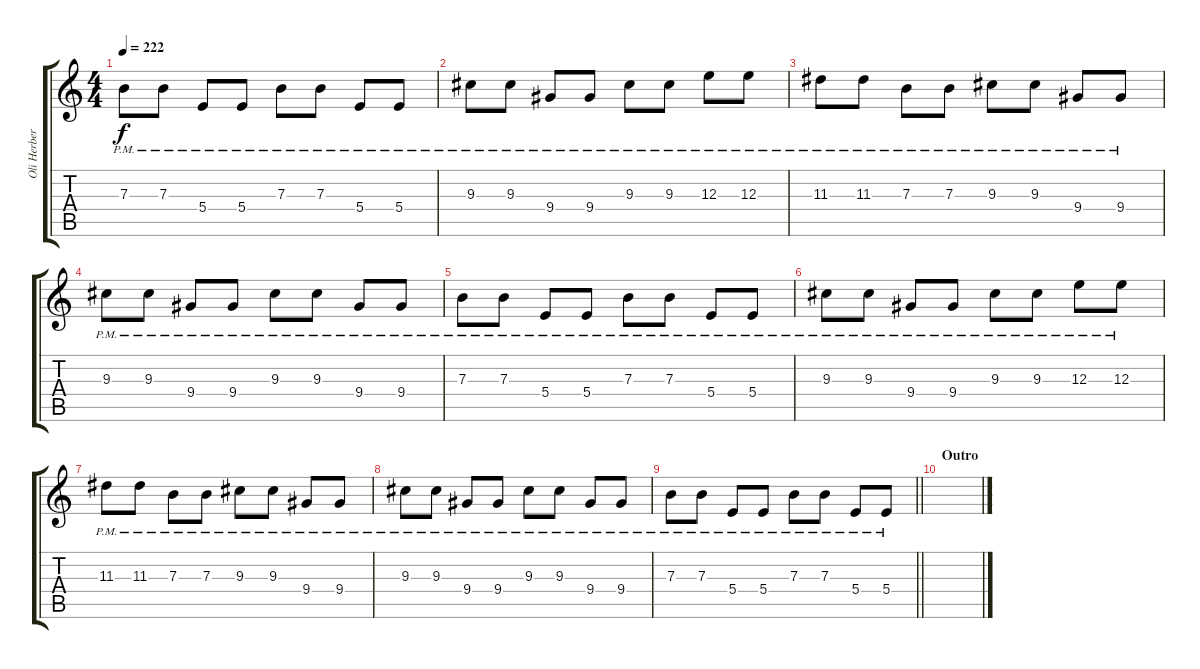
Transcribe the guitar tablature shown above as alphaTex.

\track ("Oli Herbert (Lead)" "Oli Herber") {instrument distortionguitar}
\staff {score tabs}
\tuning (Db4 Ab3 E3 B2 Gb2 Db2) {hide}
\ts (4 4)
\tempo 222
\clef g2
\ks c
7.3{pm}.8{dy f} 7.3{pm}.8 5.4{pm}.8 5.4{pm}.8 7.3{pm}.8 7.3{pm}.8 5.4{pm}.8 5.4{pm}.8 |
9.3{pm}.8 9.3{pm}.8 9.4{pm}.8 9.4{pm}.8 9.3{pm}.8 9.3{pm}.8 12.3{pm}.8 12.3{pm}.8 |
11.3{pm}.8 11.3{pm}.8 7.3{pm}.8 7.3{pm}.8 9.3{pm}.8 9.3{pm}.8 9.4{pm}.8 9.4{pm}.8 |
9.3{pm}.8 9.3{pm}.8 9.4{pm}.8 9.4{pm}.8 9.3{pm}.8 9.3{pm}.8 9.4{pm}.8 9.4{pm}.8 |
7.3{pm}.8 7.3{pm}.8 5.4{pm}.8 5.4{pm}.8 7.3{pm}.8 7.3{pm}.8 5.4{pm}.8 5.4{pm}.8 |
9.3{pm}.8 9.3{pm}.8 9.4{pm}.8 9.4{pm}.8 9.3{pm}.8 9.3{pm}.8 12.3{pm}.8 12.3{pm}.8 |
11.3{pm}.8 11.3{pm}.8 7.3{pm}.8 7.3{pm}.8 9.3{pm}.8 9.3{pm}.8 9.4{pm}.8 9.4{pm}.8 |
9.3{pm}.8 9.3{pm}.8 9.4{pm}.8 9.4{pm}.8 9.3{pm}.8 9.3{pm}.8 9.4{pm}.8 9.4{pm}.8 |
\barLineRight lightlight
7.3{pm}.8 7.3{pm}.8 5.4{pm}.8 5.4{pm}.8 7.3{pm}.8 7.3{pm}.8 5.4{pm}.8 5.4{pm}.8 |
\section ("" "Outro")
